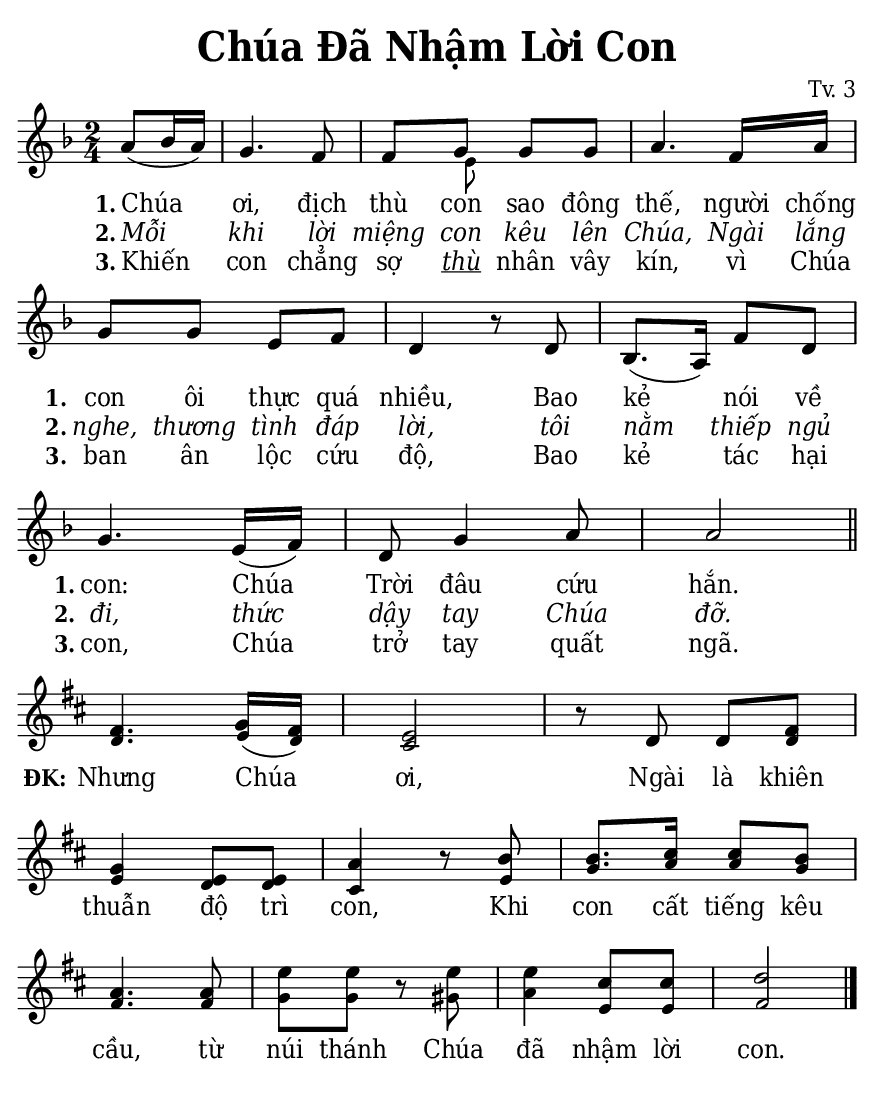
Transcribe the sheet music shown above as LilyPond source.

% Cài đặt chung\
\version "2.22.1"
\include "english.ly"

\header {
  title = \markup { \fontsize #1 "Chúa Đã Nhậm Lời Con" }
  composer = "Tv. 3"
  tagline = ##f
}

% Nhạc phiên khúc
nhacPhienKhucSop = \relative c'' {
  \partial 4 a8 _(bf16 a) |
  g4. f8 |
  f
  <<
    {
      \voiceOne
      g
    }
    \new Voice = "splitpart" {
      \voiceTwo
      \once \override NoteColumn.force-hshift = #1
      \once \tiny e
    }
  >>
  \oneVoice
  g g |
  a4. f16 a |
  g8 g e f |
  d4 r8 d |
  bf8. _(a16) f'8 d |
  g4. e16 _(f) |
  d8 g4 a8 |
  a2 \bar "||" \break
  
  \set Staff.explicitKeySignatureVisibility = #end-of-line-invisible
  \set Staff.printKeyCancellation = ##f
  \key d \major
  <> \tweak extra-offset #'(-8.5 . -1.8) _\markup { \bold "ĐK:" }
  fs4. g16 (fs) |
  e2 |
  r8 d d fs |
  g4 e8 e |
  a4 r8 b |
  b8. cs16 cs8 b |
  a4. a8 |
  e' e r e |
  e4 cs8 cs |
  d2 \bar "|."
}

nhacPhienKhucAlto = \relative c' {
  r4
  R2*9
  
  \set Staff.explicitKeySignatureVisibility = #end-of-line-invisible
  \set Staff.printKeyCancellation = ##f
  \key d \major
  d4. e16 (d) |
  cs2 |
  r8 d d d |
  e4 d8 d |
  cs4 r8 e |
  g8. a16 a8 g |
  fs4. fs8 |
  g g r gs |
  a4 e8 e |
  fs2
}

% Lời phiên khúc
loiPhienKhucSop = \lyrics {
  <<
    {
      \set stanza = "1."
      Chúa ơi, địch thù con sao đông thế,
      người chống con ôi thực quá nhiều,
      Bao kẻ nói về con:
      Chúa Trời đâu cứu hắn.
    }
    \new Lyrics {
	    \set associatedVoice = "beSop"
	    \set stanza = "2."
      \override Lyrics.LyricText.font-shape = #'italic
	    Mỗi khi lời miệng con kêu lên Chúa,
	    Ngài lắng nghe, thương tình đáp lời,
	    tôi nằm thiếp ngủ đi,
	    thức dậy tay Chúa đỡ.
    }
    \new Lyrics {
	    \set associatedVoice = "beSop"
	    \set stanza = "3."
	    Khiến con chẳng sợ
	    \markup { \underline \italic "thù" }
	    nhân vây kín,
	    vì Chúa ban ân lộc cứu độ,
	    Bao kẻ tác hại con,
	    Chúa trở tay quất ngã.
    }
  >>
  %\set stanza = "ĐK:"
  \set stanza = ""
  Nhưng Chúa ơi,
  Ngài là khiên thuẫn độ trì con,
  Khi con cất tiếng kêu cầu,
  từ núi thánh Chúa đã nhậm lời con.
}

% Dàn trang
\paper {
  #(set-paper-size "a5")
  top-margin = 3\mm
  bottom-margin = 3\mm
  left-margin = 3\mm
  right-margin = 3\mm
  indent = #0
  #(define fonts
	 (make-pango-font-tree "Deja Vu Serif Condensed"
	 		       "Deja Vu Serif Condensed"
			       "Deja Vu Serif Condensed"
			       (/ 20 20)))
  print-page-number = ##f
  system-system-spacing = #'((basic-distance . 0.1) (padding . 2.5))
}

TongNhip = {
  \key f \major \time 2/4
  \set Timing.beamExceptions = #'()
  \set Timing.baseMoment = #(ly:make-moment 1/4)
}

% mã nguồn cho những chức năng chưa hỗ trợ trong phiên bản lilypond hiện tại
% cung cấp bởi cộng đồng lilypond khi gửi email đến lilypond-user@gnu.org
% Đổi kích thước nốt cho bè phụ
notBePhu =
#(define-music-function (font-size music) (number? ly:music?)
   (for-some-music
     (lambda (m)
       (if (music-is-of-type? m 'rhythmic-event)
           (begin
             (set! (ly:music-property m 'tweaks)
                   (cons `(font-size . ,font-size)
                         (ly:music-property m 'tweaks)))
             #t)
           #f))
     music)
   music)

% in số phiên khúc trên mỗi dòng
#(define (add-grob-definition grob-name grob-entry)
    (set! all-grob-descriptions
          (cons ((@@ (lily) completize-grob-entry)
                 (cons grob-name grob-entry))
                all-grob-descriptions)))

#(add-grob-definition
   'StanzaNumberSpanner
   `((direction . ,LEFT)
     (font-series . bold)
     (padding . 0.5)
     (side-axis . ,X)
     (stencil . ,ly:text-interface::print)
     (X-offset . ,ly:side-position-interface::x-aligned-side)
     (Y-extent . ,grob::always-Y-extent-from-stencil)
     (meta . ((class . Spanner)
              (interfaces . (font-interface
                             side-position-interface
                             stanza-number-interface
                             text-interface))))))

\layout {
   \context {
     \Global
     \grobdescriptions #all-grob-descriptions
   }
   \context {
     \Score
     \remove Stanza_number_align_engraver
     \consists
       #(lambda (context)
          (let ((texts '())
                (syllables '()))
            (make-engraver
             (acknowledgers
              ((stanza-number-interface engraver grob source-engraver)
                 (set! texts (cons grob texts)))
              ((lyric-syllable-interface engraver grob source-engraver)
                 (set! syllables (cons grob syllables))))
             ((stop-translation-timestep engraver)
                (for-each
                 (lambda (text)
                   (for-each
                    (lambda (syllable)
                      (ly:pointer-group-interface::add-grob text
'side-support-elements syllable))
                    syllables))
                 texts)
                (set! syllables '())))))
   }
   \context {
     \Lyrics
     \remove Stanza_number_engraver
     \consists
       #(lambda (context)
          (let ((text #f)
                (last-stanza #f))
            (make-engraver
             ((process-music engraver)
                (let ((stanza (ly:context-property context 'stanza #f)))
                  (if (and stanza (not (equal? stanza last-stanza)))
                      (let ((column (ly:context-property context
'currentCommandColumn)))
                        (set! last-stanza stanza)
                        (if text
                            (ly:spanner-set-bound! text RIGHT column))

                        (set! text (ly:engraver-make-grob engraver
'StanzaNumberSpanner '()))
                        (ly:grob-set-property! text 'text stanza)
                        (ly:spanner-set-bound! text LEFT column)))))
             ((finalize engraver)
                (if text
                    (let ((column (ly:context-property context
'currentCommandColumn)))
                      (ly:spanner-set-bound! text RIGHT column)))))))
     \override StanzaNumberSpanner.horizon-padding = 10000
   }
}
% kết thúc mã nguồn

\score {
  \new ChoirStaff <<
    \new Staff \with {
        \consists "Merge_rests_engraver"
        printPartCombineTexts = ##f
      }
      <<
      \new Voice \TongNhip \partCombine 
        \nhacPhienKhucSop
        \notBePhu -1 { \nhacPhienKhucAlto }
      \new NullVoice = beSop \nhacPhienKhucSop
      \new Lyrics \lyricsto beSop \loiPhienKhucSop
      >>
  >>
  \layout {
    \override Lyrics.LyricSpace.minimum-distance = #1.5
    \override Score.BarNumber.break-visibility = ##(#f #f #f)
    \override Score.SpacingSpanner.uniform-stretching = ##t
  } 
}
